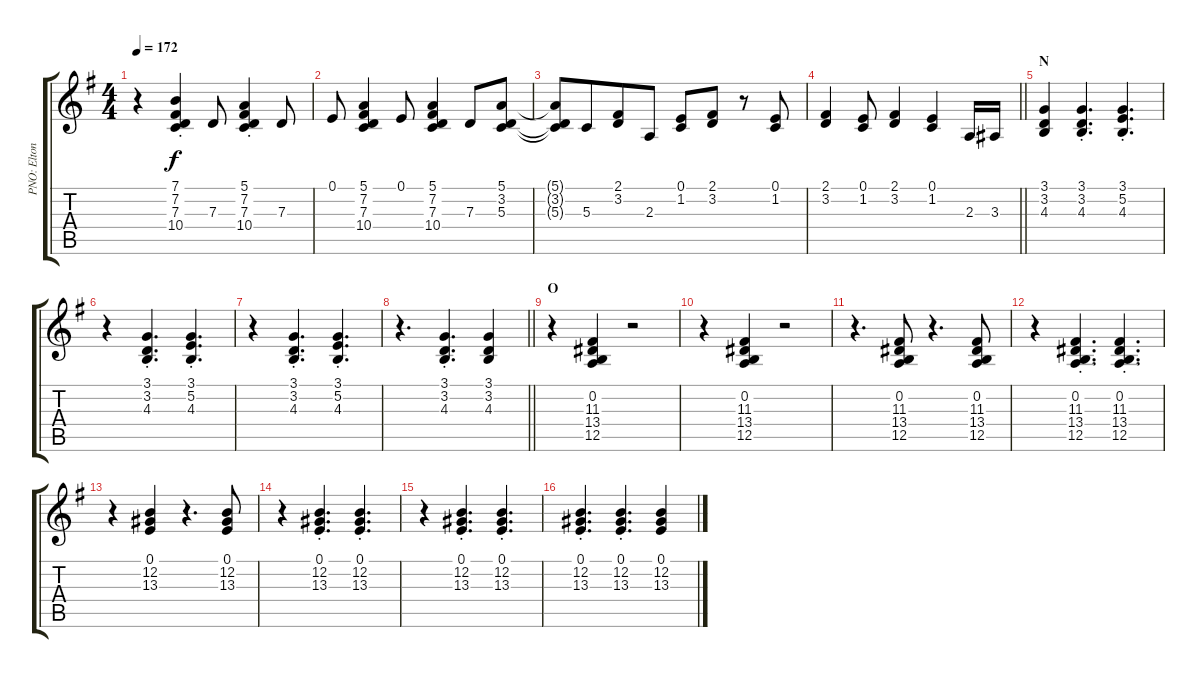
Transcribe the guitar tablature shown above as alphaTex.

\track ("PNO: Elton John(RH)" "PNO: Elton") {instrument brightacousticpiano}
\staff {score tabs}
\tuning (E4 B3 G3 D3 A2 E2) {hide}
\ts (4 4)
\tempo 172
\clef g2
\ks g
r.4{dy f} (7.1{st} 7.2{st} 7.3{st} 10.4{st}).4 7.3.8 (5.1{st} 7.2{st} 7.3{st} 10.4{st}).4 7.3.8 |
0.1.8 (5.1 7.2 7.3 10.4).4 0.1.8 (5.1 7.2 7.3 10.4).4 7.3.8 (5.1 3.2 5.3).8 |
(5.1{t} 3.2{t} 5.3{t}).8 5.3.8{beam merge} (2.1 3.2).8 2.3.8 (0.1 1.2).8 (2.1 3.2).8 r.8 (0.1 1.2).8 |
\barLineRight lightlight
(2.1 3.2).4 (0.1 1.2).8 (2.1 3.2).4 (0.1 1.2).4 2.3.16 3.3.16 |
\section ("" "N")
(3.1 3.2 4.3).4 (3.1{st} 3.2{st} 4.3{st}).4{d} (3.1{st} 5.2{st} 4.3{st}).4{d} |
r.4 (3.1{st} 3.2{st} 4.3{st}).4{d} (3.1{st} 5.2{st} 4.3{st}).4{d} |
r.4 (3.1{st} 3.2{st} 4.3{st}).4{d} (3.1{st} 5.2{st} 4.3{st}).4{d} |
\barLineRight lightlight
r.4{d} (3.1{st} 3.2{st} 4.3{st}).4{d} (3.1 3.2 4.3).4 |
\section ("" "O")
r.4 (0.2 11.3 13.4 12.5).4 r.2 |
r.4 (0.2 11.3 13.4 12.5).4 r.2 |
r.4{d} (0.2 11.3 13.4 12.5).8 r.4{d} (0.2 11.3 13.4 12.5).8 |
r.4 (0.2{st} 11.3{st} 13.4{st} 12.5{st}).4{d} (0.2{st} 11.3{st} 13.4{st} 12.5{st}).4{d} |
r.4 (0.1 12.2 13.3).4 r.4{d} (0.1 12.2 13.3).8 |
r.4 (0.1{st} 12.2{st} 13.3{st}).4{d} (0.1{st} 12.2{st} 13.3{st}).4{d} |
r.4 (0.1{st} 12.2{st} 13.3{st}).4{d} (0.1{st} 12.2{st} 13.3{st}).4{d} |
(0.1{st} 12.2{st} 13.3{st}).4{d} (0.1{st} 12.2{st} 13.3{st}).4{d} (0.1 12.2 13.3).4
